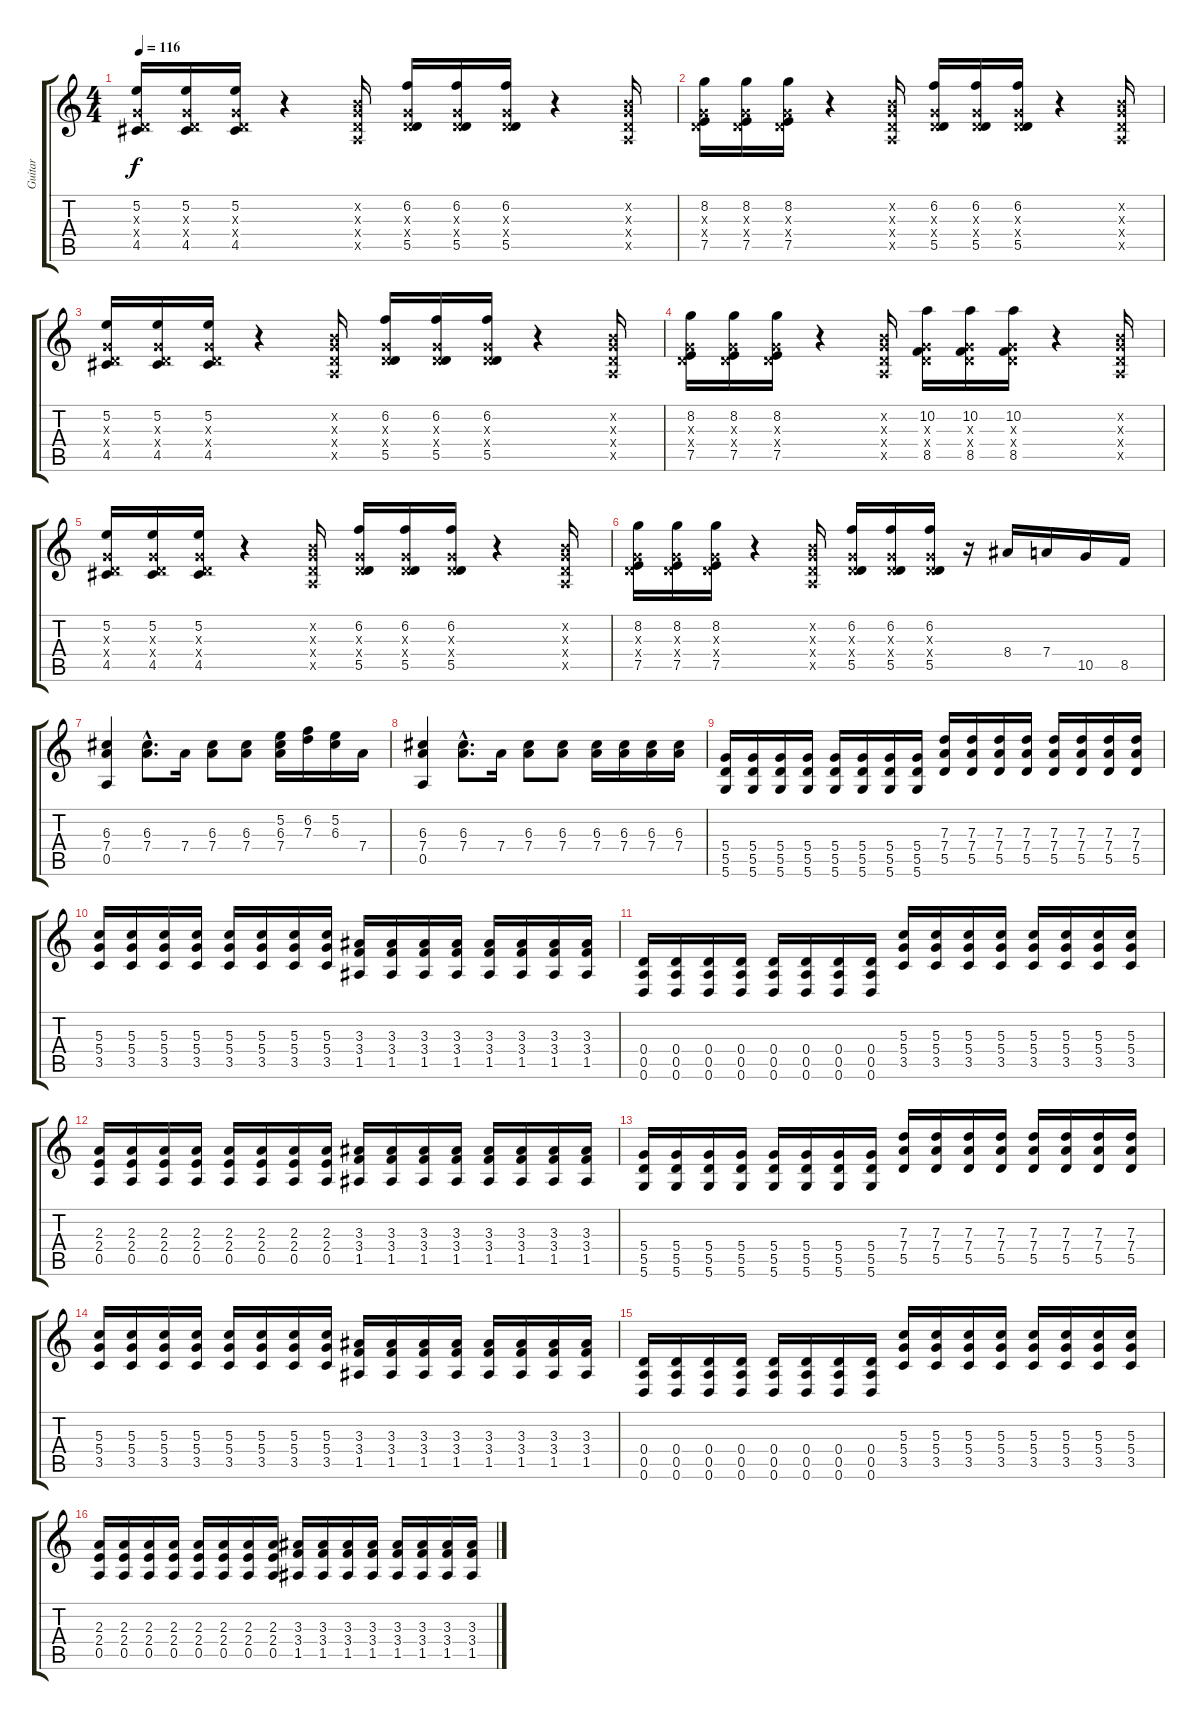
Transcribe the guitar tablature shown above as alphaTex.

\track ("Guitar" "Guitar") {instrument distortionguitar}
\staff {score tabs}
\tuning (E4 B3 G3 D3 A2 D2) {hide}
\ts (4 4)
\tempo 116
\clef g2
\ks c
(5.2 0.3{x} 0.4{x} 4.5).16{dy f} (5.2 0.3{x} 0.4{x} 4.5).16 (5.2 0.3{x} 0.4{x} 4.5).16 r.4 (0.2{x} 0.3{x} 0.4{x} 0.5{x}).16 (6.2 0.3{x} 0.4{x} 5.5).16 (6.2 0.3{x} 0.4{x} 5.5).16 (6.2 0.3{x} 0.4{x} 5.5).16 r.4 (0.2{x} 0.3{x} 0.4{x} 0.5{x}).16 |
(8.2 0.3{x} 0.4{x} 7.5).16 (8.2 0.3{x} 0.4{x} 7.5).16 (8.2 0.3{x} 0.4{x} 7.5).16 r.4 (0.2{x} 0.3{x} 0.4{x} 0.5{x}).16 (6.2 0.3{x} 0.4{x} 5.5).16 (6.2 0.3{x} 0.4{x} 5.5).16 (6.2 0.3{x} 0.4{x} 5.5).16 r.4 (0.2{x} 0.3{x} 0.4{x} 0.5{x}).16 |
(5.2 0.3{x} 0.4{x} 4.5).16 (5.2 0.3{x} 0.4{x} 4.5).16 (5.2 0.3{x} 0.4{x} 4.5).16 r.4 (0.2{x} 0.3{x} 0.4{x} 0.5{x}).16 (6.2 0.3{x} 0.4{x} 5.5).16 (6.2 0.3{x} 0.4{x} 5.5).16 (6.2 0.3{x} 0.4{x} 5.5).16 r.4 (0.2{x} 0.3{x} 0.4{x} 0.5{x}).16 |
(8.2 0.3{x} 0.4{x} 7.5).16 (8.2 0.3{x} 0.4{x} 7.5).16 (8.2 0.3{x} 0.4{x} 7.5).16 r.4 (0.2{x} 0.3{x} 0.4{x} 0.5{x}).16 (10.2 0.3{x} 0.4{x} 8.5).16 (10.2 0.3{x} 0.4{x} 8.5).16 (10.2 0.3{x} 0.4{x} 8.5).16 r.4 (0.2{x} 0.3{x} 0.4{x} 0.5{x}).16 |
(5.2 0.3{x} 0.4{x} 4.5).16 (5.2 0.3{x} 0.4{x} 4.5).16 (5.2 0.3{x} 0.4{x} 4.5).16 r.4 (0.2{x} 0.3{x} 0.4{x} 0.5{x}).16 (6.2 0.3{x} 0.4{x} 5.5).16 (6.2 0.3{x} 0.4{x} 5.5).16 (6.2 0.3{x} 0.4{x} 5.5).16 r.4 (0.2{x} 0.3{x} 0.4{x} 0.5{x}).16 |
(8.2 0.3{x} 0.4{x} 7.5).16 (8.2 0.3{x} 0.4{x} 7.5).16 (8.2 0.3{x} 0.4{x} 7.5).16 r.4 (0.2{x} 0.3{x} 0.4{x} 0.5{x}).16 (6.2 0.3{x} 0.4{x} 5.5).16 (6.2 0.3{x} 0.4{x} 5.5).16 (6.2 0.3{x} 0.4{x} 5.5).16 r.16 8.4.16 7.4.16 10.5.16 8.5.16 |
(6.3 7.4 0.5).4 (6.3{hac} 7.4{hac}).8{d} 7.4.16 (6.3 7.4).8 (6.3 7.4).8 (5.2 6.3 7.4).16 (6.2 7.3).16 (5.2 6.3).16 7.4.16 |
(6.3 7.4 0.5).4 (6.3{hac} 7.4{hac}).8{d} 7.4.16 (6.3 7.4).8 (6.3 7.4).8 (6.3 7.4).16 (6.3 7.4).16 (6.3 7.4).16 (6.3 7.4).16 |
(5.4 5.5 5.6).16 (5.4 5.5 5.6).16 (5.4 5.5 5.6).16 (5.4 5.5 5.6).16 (5.4 5.5 5.6).16 (5.4 5.5 5.6).16 (5.4 5.5 5.6).16 (5.4 5.5 5.6).16 (7.3 7.4 5.5).16 (7.3 7.4 5.5).16 (7.3 7.4 5.5).16 (7.3 7.4 5.5).16 (7.3 7.4 5.5).16 (7.3 7.4 5.5).16 (7.3 7.4 5.5).16 (7.3 7.4 5.5).16 |
(5.3 5.4 3.5).16 (5.3 5.4 3.5).16 (5.3 5.4 3.5).16 (5.3 5.4 3.5).16 (5.3 5.4 3.5).16 (5.3 5.4 3.5).16 (5.3 5.4 3.5).16 (5.3 5.4 3.5).16 (3.3 3.4 1.5).16 (3.3 3.4 1.5).16 (3.3 3.4 1.5).16 (3.3 3.4 1.5).16 (3.3 3.4 1.5).16 (3.3 3.4 1.5).16 (3.3 3.4 1.5).16 (3.3 3.4 1.5).16 |
(0.4 0.5 0.6).16 (0.4 0.5 0.6).16 (0.4 0.5 0.6).16 (0.4 0.5 0.6).16 (0.4 0.5 0.6).16 (0.4 0.5 0.6).16 (0.4 0.5 0.6).16 (0.4 0.5 0.6).16 (5.3 5.4 3.5).16 (5.3 5.4 3.5).16 (5.3 5.4 3.5).16 (5.3 5.4 3.5).16 (5.3 5.4 3.5).16 (5.3 5.4 3.5).16 (5.3 5.4 3.5).16 (5.3 5.4 3.5).16 |
(2.3 2.4 0.5).16 (2.3 2.4 0.5).16 (2.3 2.4 0.5).16 (2.3 2.4 0.5).16 (2.3 2.4 0.5).16 (2.3 2.4 0.5).16 (2.3 2.4 0.5).16 (2.3 2.4 0.5).16 (3.3 3.4 1.5).16 (3.3 3.4 1.5).16 (3.3 3.4 1.5).16 (3.3 3.4 1.5).16 (3.3 3.4 1.5).16 (3.3 3.4 1.5).16 (3.3 3.4 1.5).16 (3.3 3.4 1.5).16 |
(5.4 5.5 5.6).16 (5.4 5.5 5.6).16 (5.4 5.5 5.6).16 (5.4 5.5 5.6).16 (5.4 5.5 5.6).16 (5.4 5.5 5.6).16 (5.4 5.5 5.6).16 (5.4 5.5 5.6).16 (7.3 7.4 5.5).16 (7.3 7.4 5.5).16 (7.3 7.4 5.5).16 (7.3 7.4 5.5).16 (7.3 7.4 5.5).16 (7.3 7.4 5.5).16 (7.3 7.4 5.5).16 (7.3 7.4 5.5).16 |
(5.3 5.4 3.5).16 (5.3 5.4 3.5).16 (5.3 5.4 3.5).16 (5.3 5.4 3.5).16 (5.3 5.4 3.5).16 (5.3 5.4 3.5).16 (5.3 5.4 3.5).16 (5.3 5.4 3.5).16 (3.3 3.4 1.5).16 (3.3 3.4 1.5).16 (3.3 3.4 1.5).16 (3.3 3.4 1.5).16 (3.3 3.4 1.5).16 (3.3 3.4 1.5).16 (3.3 3.4 1.5).16 (3.3 3.4 1.5).16 |
(0.4 0.5 0.6).16 (0.4 0.5 0.6).16 (0.4 0.5 0.6).16 (0.4 0.5 0.6).16 (0.4 0.5 0.6).16 (0.4 0.5 0.6).16 (0.4 0.5 0.6).16 (0.4 0.5 0.6).16 (5.3 5.4 3.5).16 (5.3 5.4 3.5).16 (5.3 5.4 3.5).16 (5.3 5.4 3.5).16 (5.3 5.4 3.5).16 (5.3 5.4 3.5).16 (5.3 5.4 3.5).16 (5.3 5.4 3.5).16 |
(2.3 2.4 0.5).16 (2.3 2.4 0.5).16 (2.3 2.4 0.5).16 (2.3 2.4 0.5).16 (2.3 2.4 0.5).16 (2.3 2.4 0.5).16 (2.3 2.4 0.5).16 (2.3 2.4 0.5).16 (3.3 3.4 1.5).16 (3.3 3.4 1.5).16 (3.3 3.4 1.5).16 (3.3 3.4 1.5).16 (3.3 3.4 1.5).16 (3.3 3.4 1.5).16 (3.3 3.4 1.5).16 (3.3 3.4 1.5).16
